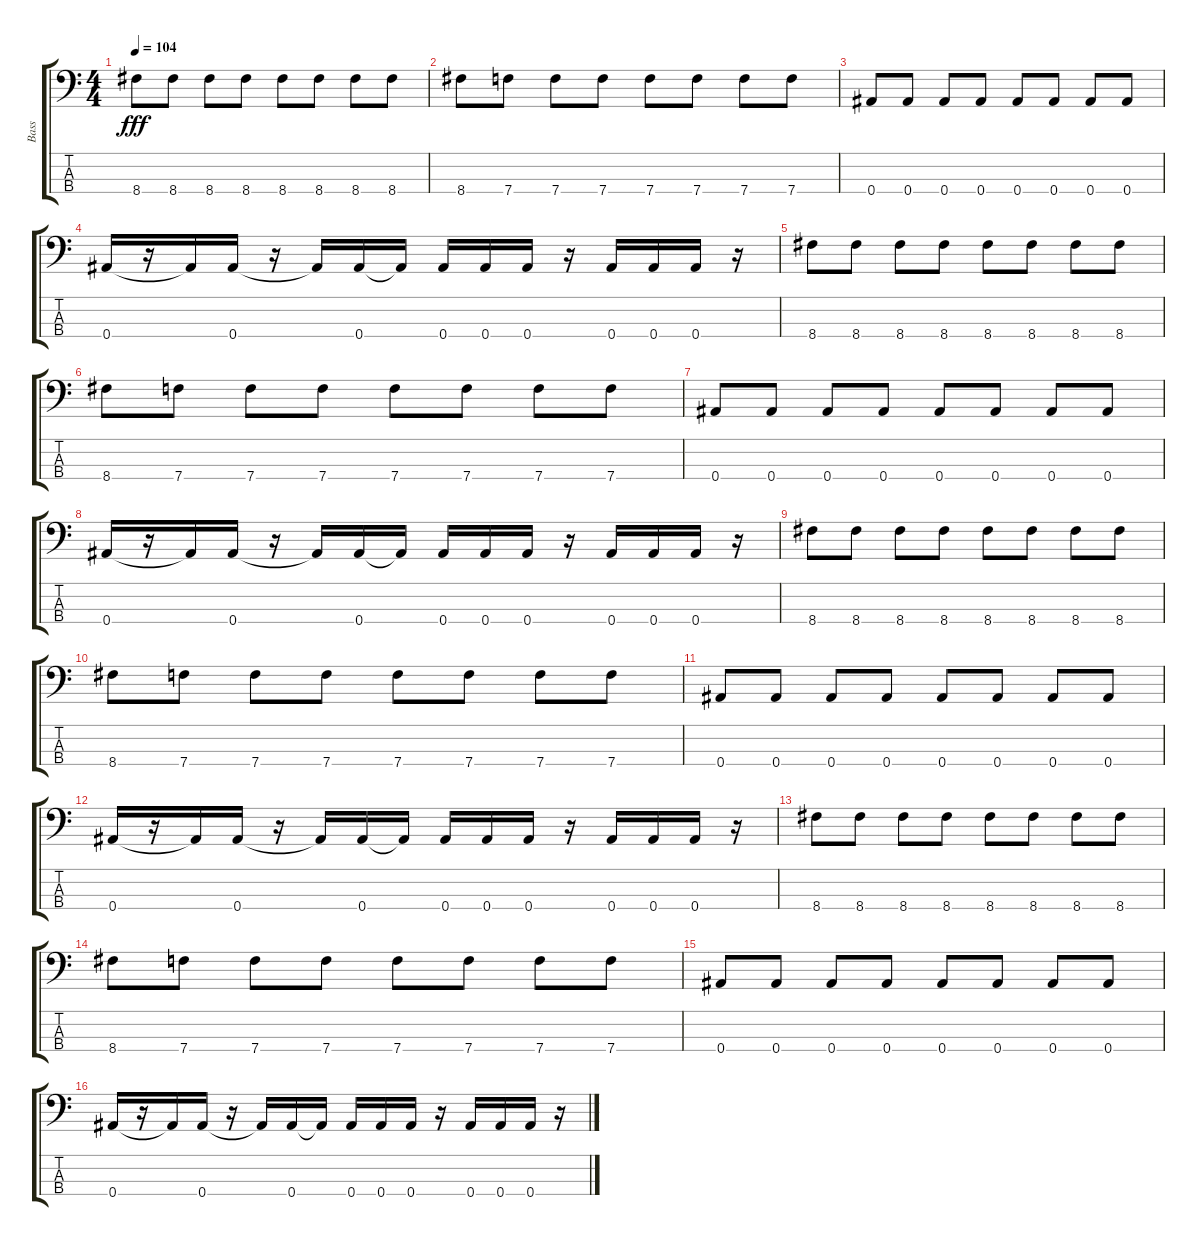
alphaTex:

\track ("Bass" "Bass") {instrument electricbasspick}
\staff {score tabs}
\tuning (G3 C3 F2 Bb1) {hide}
\ts (4 4)
\tempo 104
\clef f4
\ks c
8.4.8{dy fff} 8.4.8 8.4.8 8.4.8 8.4.8 8.4.8 8.4.8 8.4.8 |
8.4.8 7.4.8 7.4.8 7.4.8 7.4.8 7.4.8 7.4.8 7.4.8 |
0.4.8 0.4.8 0.4.8 0.4.8 0.4.8 0.4.8 0.4.8 0.4.8 |
0.4.16 r.16 0.4{t}.16 0.4.16 r.16 0.4{t}.16 0.4.16 0.4{t}.16 0.4.16 0.4.16 0.4.16 r.16 0.4.16 0.4.16 0.4.16 r.16 |
8.4.8 8.4.8 8.4.8 8.4.8 8.4.8 8.4.8 8.4.8 8.4.8 |
8.4.8 7.4.8 7.4.8 7.4.8 7.4.8 7.4.8 7.4.8 7.4.8 |
0.4.8 0.4.8 0.4.8 0.4.8 0.4.8 0.4.8 0.4.8 0.4.8 |
0.4.16 r.16 0.4{t}.16 0.4.16 r.16 0.4{t}.16 0.4.16 0.4{t}.16 0.4.16 0.4.16 0.4.16 r.16 0.4.16 0.4.16 0.4.16 r.16 |
8.4.8 8.4.8 8.4.8 8.4.8 8.4.8 8.4.8 8.4.8 8.4.8 |
8.4.8 7.4.8 7.4.8 7.4.8 7.4.8 7.4.8 7.4.8 7.4.8 |
0.4.8 0.4.8 0.4.8 0.4.8 0.4.8 0.4.8 0.4.8 0.4.8 |
0.4.16 r.16 0.4{t}.16 0.4.16 r.16 0.4{t}.16 0.4.16 0.4{t}.16 0.4.16 0.4.16 0.4.16 r.16 0.4.16 0.4.16 0.4.16 r.16 |
8.4.8 8.4.8 8.4.8 8.4.8 8.4.8 8.4.8 8.4.8 8.4.8 |
8.4.8 7.4.8 7.4.8 7.4.8 7.4.8 7.4.8 7.4.8 7.4.8 |
0.4.8 0.4.8 0.4.8 0.4.8 0.4.8 0.4.8 0.4.8 0.4.8 |
0.4.16 r.16 0.4{t}.16 0.4.16 r.16 0.4{t}.16 0.4.16 0.4{t}.16 0.4.16 0.4.16 0.4.16 r.16 0.4.16 0.4.16 0.4.16 r.16
